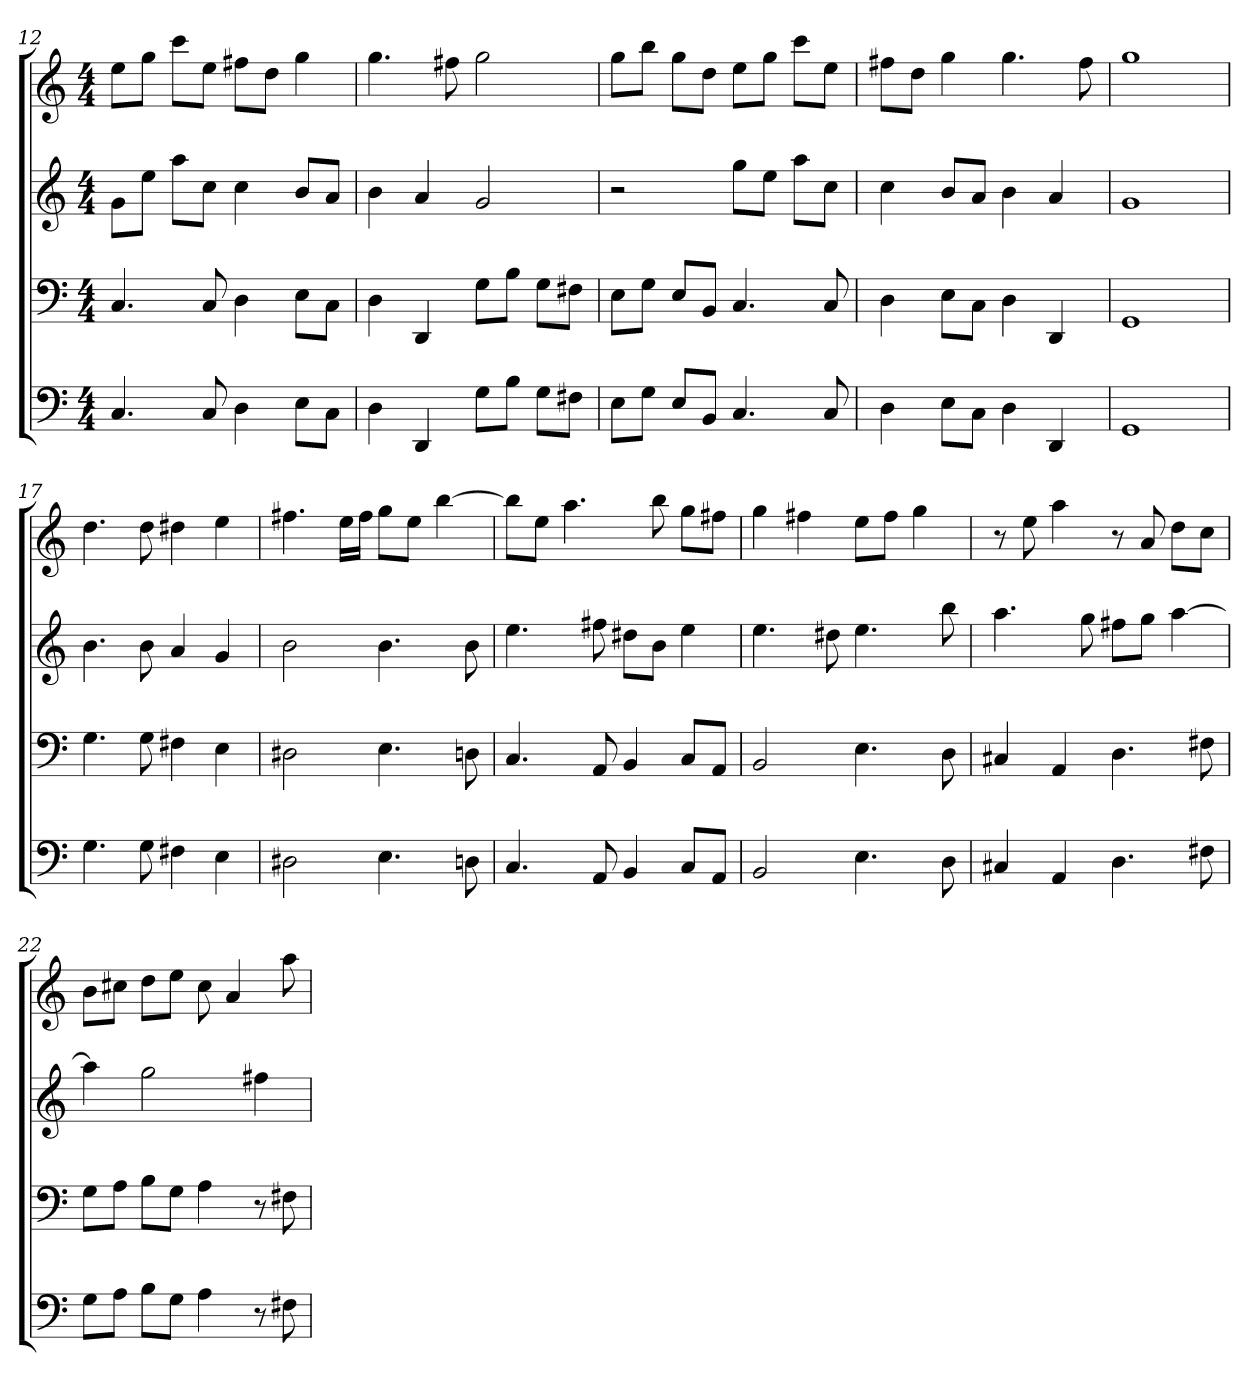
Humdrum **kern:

**kern	**kern	**kern	**kern
*part4	*part3	*part2	*part1
*staff4	*staff3	*staff2	*staff1
*k[]	*k[]	*k[]	*k[]
*C:	*C:	*C:	*C:
*M4/4	*M4/4	*M4/4	*M4/4
=12	=12	=12	=12
4.C	4.C	8gL	8eeL
.	.	8eeJ	8ggJ
.	.	8aaL	8cccL
8C	8C	8ccJ	8eeJ
4D	4D	4cc	8ff#XL
.	.	.	8ddJ
8EL	8EL	8bL	4gg
8CJ	8CJ	8aJ	.
=13	=13	=13	=13
4D	4D	4b	4.gg
4DD	4DD	4a	.
.	.	.	8ff#X
8GL	8GL	2g	2gg
8BJ	8BJ	.	.
8GL	8GL	.	.
8F#XJ	8F#XJ	.	.
=14	=14	=14	=14
8EL	8EL	2r	8ggL
8GJ	8GJ	.	8bbJ
8EL	8EL	.	8ggL
8BBJ	8BBJ	.	8ddJ
4.C	4.C	8ggL	8eeL
.	.	8eeJ	8ggJ
.	.	8aaL	8cccL
8C	8C	8ccJ	8eeJ
=15	=15	=15	=15
4D	4D	4cc	8ff#XL
.	.	.	8ddJ
8EL	8EL	8bL	4gg
8CJ	8CJ	8aJ	.
4D	4D	4b	4.gg
4DD	4DD	4a	.
.	.	.	8ff#
=16	=16	=16	=16
1GG	1GG	1g	1gg
=17	=17	=17	=17
4.G	4.G	4.b	4.dd
8G	8G	8b	8dd
4F#X	4F#X	4a	4dd#X
4E	4E	4g	4ee
=18	=18	=18	=18
2D#X	2D#X	2b	4.ff#X
.	.	.	16eeLL
.	.	.	16ff#JJ
4.E	4.E	4.b	8ggL
.	.	.	8eeJ
.	.	.	[4bb
8Dn	8Dn	8b	.
=19	=19	=19	=19
4.C	4.C	4.ee	8bbL]
.	.	.	8eeJ
.	.	.	4.aa
8AA	8AA	8ff#X	.
4BB	4BB	8dd#XL	.
.	.	8bJ	8bb
8CL	8CL	4ee	8ggL
8AAJ	8AAJ	.	8ff#XJ
=20	=20	=20	=20
2BB	2BB	4.ee	4gg
.	.	.	4ff#X
.	.	8dd#X	.
4.E	4.E	4.ee	8eeL
.	.	.	8ff#J
.	.	.	4gg
8D	8D	8bb	.
=21	=21	=21	=21
4C#X	4C#X	4.aa	8r
.	.	.	8ee
4AA	4AA	.	4aa
.	.	8gg	.
4.D	4.D	8ff#XL	8r
.	.	8ggJ	8a
.	.	[4aa	8ddL
8F#X	8F#X	.	8ccJ
=22	=22	=22	=22
8GL	8GL	4aa]	8bL
8AJ	8AJ	.	8cc#XJ
8BL	8BL	2gg	8ddL
8GJ	8GJ	.	8eeJ
4A	4A	.	8cc#
.	.	.	4a
8r	8r	4ff#X	.
8F#X	8F#X	.	8aa
=	=	=	=
*-	*-	*-	*-
